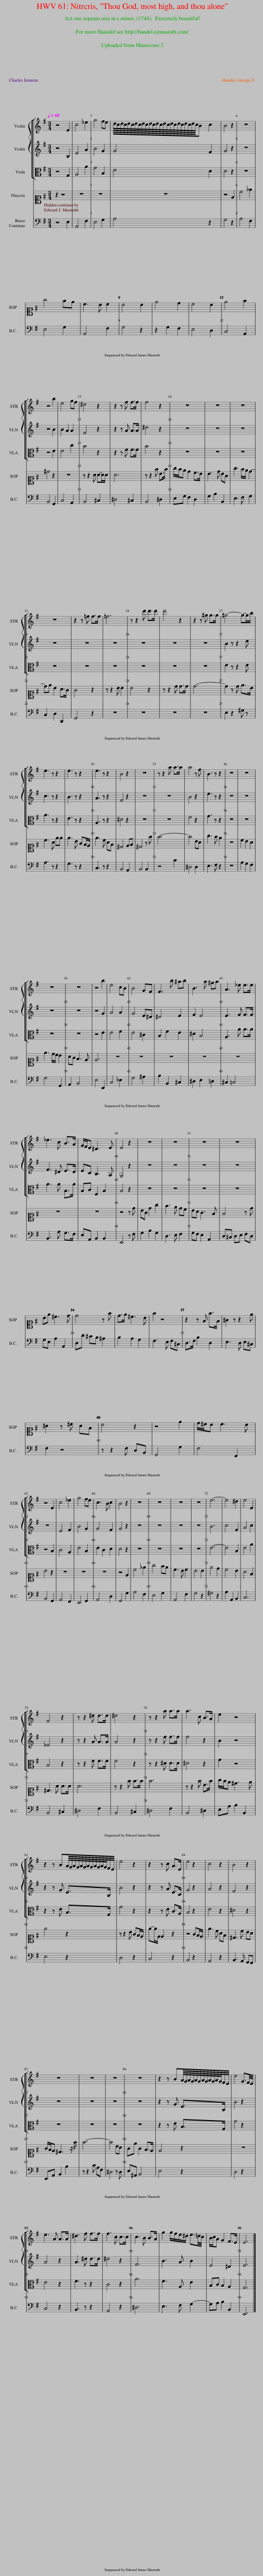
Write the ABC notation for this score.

X:1
%%score [ { 1 2 } 3 ] 4 5 6 7 { 8 9 }
L:1/8
Q:1/4=60
M:3/4
I:linebreak $
K:G
V:1 treble
V:2 treble
V:3 alto
V:4 alto1
V:5 bass
V:6 bass
V:7 bass-8
V:8 treble
V:9 bass
V:1
 z4 E2 | c4 _e2 | g4 fe | d/8c/8d/8c/8d/8c/8d/8c/8d/8c/8d/8c/8d/8c/8d/8c/8d/8c/8d/8c/8d/8c/8d/8c/8B c2 | B4 z2 | %5
 z6 |$ z6 | z6 | z6 | z6 | %10
 z6 | z6 |$ z4 b2 | e4 gf | ^d4 z2 | %15
 z2 z f f>f | f4 z2 | z6 | z6 | z6 |$ %20
 z6 | z2 z =f f>f | =f6 | z z2 d' d'>d' | d'4 z2 | %25
 z2 z ^g g>g | ^g4- g-g/b/ |$ e3 z z2 | e3 z z2 | e3 z z2 | %30
 B4 z2 | z6 | z z2 a a>a | a4 z f | B3 z z2 | %35
 z6 | z6 |$ z6 | z6 | z4 b2 | %40
 e4 cB | B4 GF | F3 b ^ab | B3 a ^ga | A3 _e e>e |$ %45
 _e3 c B>A | G/F/E ^D3 E | E4 z2 | z6 | z6 | %50
 z6 | z6 |$ z6 | z6 | z6 | %55
 z6 | z6 | z6 |$ z6 | z6 | %60
 z6 | z6 |$ z4 E2 | c4 _e2 | g4 fe | %65
 c3 B c2 | B4 z2 | z6 | z6 | z6 | %70
 z6 | e6- | e4 ^d2 | e4 E2 |$ F4 z2 | %75
 z z2 ^d d>d | ^d4 z2 | z z2 a a>a | a3 c B>A | e2 z4 |$ %80
 z2 z BA/8G/8A/8G/8A/8G/8A/8G/8A/8G/8A/8G/8F/4E/4 | e4 z2 | z2 z c A>E | e4 z2 | c4 z2 | %85
 B4 z2 |$ z6 | z6 | z6 | z6 | %90
 z2 z BA/8G/8A/8G/8A/8G/8A/8G/8A/8G/8A/8G/8F/4E/4 | e4 G3/2F/4E/4 |$ e3 A A>A | ^d3 f f>f | f3 c c>c | %95
 c3 B B>A | g2 g/f/e/^d/ e3/2=d/4c/4 | B/c/A G2 F>E | E6 |] %99
V:2
 z4 B,2 | E4 A2 | B4 G2 | G4 F2 | G4 z2 | %5
 z6 |$ z6 | z6 | z6 | z6 | %10
 z6 | z6 |$ z4 B2 | B2 A2 A2 | F4 z2 | %15
 z2 z A A>A | ^d4 z2 | z6 | z6 | z6 |$ %20
 z6 | z6 | z6 | z6 | z6 | %25
 z6 | B2 z z2 e |$ c3 z z2 | B3 z z2 | A3 z z2 | %30
 F4 z2 | z6 | z6 | B4 z2 | e3 z z2 | %35
 z6 | z6 |$ z6 | z6 | z4 G2 | %40
 A4 A2 | G4 E^D | ^D4 E2 | F2 E4 | E3 F F>F |$ %45
 F3 ^D E>D | EC B,3 A, | G,4 z2 | z6 | z6 | %50
 z6 | z6 |$ z6 | z6 | z6 | %55
 z6 | z6 | z6 |$ z6 | z6 | %60
 z6 | z6 |$ z6 | E4 F2 | B4 G2 | %65
 G4 F2 | G4 z2 | z6 | z6 | z6 | %70
 z6 | B6 | c4 F2 | A4 c2 |$ _E4 z2 | %75
 z z2 A A>A | A4 z2 | z z2 f f>f | f4 z2 | B2 z4 |$ %80
 z2 z G E>B, | B4 z2 | z2 z A E>C | G4 z2 | A4 z2 | %85
 F4 z2 |$ z6 | z6 | z6 | z6 | %90
 z2 z G E>B, | B4 z2 |$ A4 z2 | A3 ^d d>d | ^d4 z2 | %95
 F6 | B3 A B2 | E4 ^D2 | E6 |] %99
V:3
 z4 G,2 | A,4 A2 | G4 B,2 | E4 D2 | D4 z2 | %5
 z6 |$ z6 | z6 | z6 | z6 | %10
 z6 | z6 |$ z4 E2 | E4 c2 | B4 z2 | %15
 z2 z F F>F | B4 z2 | z6 | z6 | z6 |$ %20
 z6 | z6 | z6 | z6 | z6 | %25
 z6 | E2 z z2 E |$ A3 z z2 | E3 z z2 | A,3 z z2 | %30
 ^D4 z2 | z6 | z6 | F4 z2 | G3 z z2 | %35
 z6 | z6 |$ z6 | z6 | z4 E2 | %40
 E4 F2 | E4 ^C2 | B,2 F2 E2 | ^D2 B,4 | A,3 A A>A |$ %45
 A3 A B,>A | B,C F,2 B,2 | B,4 z2 | z6 | z6 | %50
 z6 | z6 |$ z6 | z6 | z6 | %55
 z6 | z6 | z6 |$ z6 | z6 | %60
 z6 | z6 |$ z4 B,2 | C4 A,2 | E4 B,2 | %65
 E2 C2 D2 | D4 z2 | z6 | z6 | z6 | %70
 z6 | E6- | E4 B,2 | E4 A2 |$ B,4 z2 | %75
 z z2 F F>F | F4 z2 | z z2 ^D D>D | ^D4 z2 | G2 z4 |$ %80
 z2 z E B,>G, | G4 z2 | z2 z E C>A, | B,4 z2 | E4 z2 | %85
 ^D4 z2 |$ z6 | z6 | z6 | z6 | %90
 z2 z E B,>G, | G4 z2 |$ E4 z2 | F3 z z2 | C4 z2 | %95
 A6 | F3 A, E2 | B,C B,2 A,2 | G,6 |] %99
V:4
 z2 z4 | z6 | z6 | z6 | z4 E2 | %5
 c4 _e2 |$ g4 fe | c3 B c2 | B4 B2 | e4 d2 | %10
 c4 B2 | e4 f2 |$ ^d4 z2 | z6 | z z2 A A-A/A/ | %15
 A6 | z z2 f B>f | g/f/e d2 c>B | B3 d BG | g3 f/e/ d2- |$ %20
 de B2 A>G | G4 z2 | z z2 B B2 | B4 z2 | z z2 d d>d | %25
 d6- | d2 z d e>B |$ c3 A ee | e3 B GF/E/ | e3 c AF | %30
 ^D4 EF | ^D4 z f | f6- | f4 BA | g3 f e2 | %35
 z6 | c2 B2 A2 |$ e3 d/c/ B2 | AG F3 E | E6 | %40
 z6 | z6 | z6 | z6 | z6 |$ %45
 z6 | z6 | z4 z d | BG d2 g2 | f3 e dc | %50
 BA G3 F | F4 z d |$ Be ^c3 d | d4 z f | d>e ^c3 B | %55
 f2 z4 | z2 z F f>F | ^G2 z z2 e |$ ^A2 z ^c AF | B4 z2 | %60
 z4 e2 | d/^c/B c3 B |$ B4 z2 | z6 | z6 | %65
 z6 | z4 E2 | c4 _e2 | g4 fe | c3 B c2 | %70
 B4 B2 | e4 d2 | c4 B2 | A4 F2 |$ ^D3 A A>A | %75
 A6 | z z2 f f>f | f6 | z z2 f B>f | g/f/e ^d3 e |$ %80
 e4 z2 | z z2 B GF/E/ | e-e/E/ E2 z2 | z4 GF/E/ | e3 c AF | %85
 ^D3 c BA |$ G/F/E ^D3 z/ f/ | f6- | f4 BA | Ge G2 F>E | %90
 E4 z2 | z6 |$ z6 | z6 | z6 | %95
 z6 | z6 | z6 | z6 |] %99
V:5
 z4 E,2 | A,,4 F,2 | E,4 G,2 | A,4 z2 | G,4 z2 | %5
 A,4 F,2 |$ E,4 G,2 | A,,4 F,2 | G,4 z2 | z2 G,2 F,2 | %10
 E,4 D,2 | C,4 A,,2 |$ B,,4 G,,2 | C,4 A,,2 | B,,4 ^C,2 | %15
 ^D,4 ^C,2 | B,,4 ^D,2 | E,G, F,2 D,2 | G,2 B,2 B,,2 | E,3 F, G,2 |$ %20
 C,2 D,2 D,,2 | G,,4 z2 | z6 | z6 | z6 | %25
 z6 | E,2 z2 ^G, z |$ A,3 z z2 | G,3 z z2 | C,3 z z2 | %30
 B,,4 A,,2 | B,,4 B,,2 | z4 C2 | ^D,4 D,2 | E,3 F, z2 | %35
 z6 | A,2 G,2 F,2 |$ G,4 G,,2 | A,,2 B,,4 | E,4 E,,2 | %40
 C,4 _E,2 | G,4 ^A,2 | B,2 B,,2 ^C,2 | ^D,2 E,2 =D,2 | ^C,2 =C,4 |$ %45
 B,,3 A, G,>F, | E,A,, B,,2 B,,2 | E,,4 z F, | G,2 B,2 G,2 | D,3 E, F,2 | %50
 G,F, E,2 A,,2 | D,^C, D,E, F,D, |$ G,E, A,2 A,,2 | D,D ^CB, ^A,2 | B,2 A,2 G,2 | %55
 F,3 E, F,^C, | D,>F, B,2 D,2 | E,3 D, E,^C, |$ F,2 z4 | z z2 F, D,B,, | %60
 G,,4 G,2 | F,4 F,,2 |$ B,,4 G,,2 | A,,4 F,,2 | E,,4 G,,2 | %65
 A,,4 D,2 | G,,4 G,2 | A,4 F,2 | E,4 G,2 | A,,4 F,2 | %70
 G,4 z2 | ^G,4 z2 | A,2 A,,2 B,,2 | C,6 |$ B,,4 ^C,2 | %75
 ^D,4 F,2 | B,,4 ^C,2 | ^D,4 F,2 | B,,4 ^D,2 | E,A, B,2 B,,2 |$ %80
 E,4 z2 | D,4 z2 | C,4 z2 | B,,4 z2 | A,,4 z2 | %85
 B,,3 A,, G,,F,, |$ E,,A,, B,,2 B,2 | z z2 C A,F, | ^D,4 z D, | E,^A,, B,,4 | %90
 E,4 z2 | D,4 z2 |$ C,4 z2 | B,,3 z z2 | A,,4 z2 | %95
 ^D,6 | E,3 F, G,2- | G,A, B,2 B,,2 | E,,6 |] %99
V:6
 z4 E,2 | A,,4 F,2 | E,4 G,2 | A,4 z2 | G,4 z2 | %5
 z6 |$ z6 | z6 | z6 | z6 | %10
 z6 | z6 |$ z4 G,,2 | C,4 A,,2 | B,,4 ^C,2 | %15
 ^D,4 ^C,2 | B,,4 z2 | z6 | z6 | z6 |$ %20
 z6 | z6 | z6 | z6 | z6 | %25
 z6 | E,2 z2 ^G, z |$ A,3 z z2 | G,3 z z2 | C,3 z z2 | %30
 B,,4 A,,2 | z6 | z4 C2 | ^D,4 D,2 | E,3 z z2 | %35
 z6 | z6 |$ z6 | z6 | z4 E,,2 | %40
 C,4 _E,2 | G,4 ^A,2 | B,2 B,,2 ^C,2 | ^D,2 E,2 =D,2 | ^C,2 =C,4 |$ %45
 B,,3 A, G,-G,/F,/ | E,A,, B,,2 B,,2 | E,,4 z z | z6 | z6 | %50
 z6 | z6 |$ z6 | z6 | z6 | %55
 z6 | z6 | z6 |$ z6 | z6 | %60
 z6 | z6 |$ z4 G,,2 | A,,4 F,,2 | E,,4 G,,2 | %65
 A,,4 D,2 | G,,4 z2 | z6 | z6 | z6 | %70
 z6 | ^G,4 z2 | A,2 A,,2 B,,2 | C,6 |$ B,,4 ^C,2 | %75
 ^D,4 F,2 | B,,4 z2 | z2 z z/ z/4 z/8 z/8 F,2 | B,,4 ^D,2 | E, z z4 |$ %80
 z2 z z/ z/4 z/8 z/8 z2 | D,4 z2 | C,4 z2 | B,,4 z2 | A,,4 z2 | %85
 B,,3 A,, z2 |$ z6 | z6 | z6 | z6 | %90
 z2 z/ z/4 z/8 z/8 z z2 | D,4 z2 |$ C,4 z2 | B,,3 z z2 | A,,4 z2 | %95
 ^D,6 | E,3 F, G,2- | G,A, B,2 B,,2 | E,,6 |] %99
V:7
 z4 E,2 | A,,4 F,2 | E,4 G,2 | A,4 z2 | G,4 z2 | %5
 z6 |$ z6 | z6 | z6 | z6 | %10
 z6 | z6 |$ z4 G,,2 | C,4 A,,2 | B,,4 ^C,2 | %15
 ^D,4 ^C,2 | B,,4 z2 | z6 | z6 | z6 |$ %20
 z6 | z6 | z6 | z6 | z6 | %25
 z6 | E,2 z2 ^G, z |$ A,3 z z2 | G,3 z z2 | C,3 z z2 | %30
 B,,4 A,,2 | z6 | z4 C2 | ^D,4 D,2 | E,3 z z2 | %35
 z6 | z6 |$ z6 | z6 | z4 E,,2 | %40
 C,4 _E,2 | G,4 ^A,2 | B,2 B,,2 ^C,2 | ^D,2 E,2 =D,2 | ^C,2 =C,4 |$ %45
 B,,3 A, G,-G,/F,/ | E,A,, B,,2 B,,2 | E,,4 z z | z6 | z6 | %50
 z6 | z6 |$ z6 | z6 | z6 | %55
 z6 | z6 | z6 |$ z6 | z6 | %60
 z6 | z6 |$ z4 G,,2 | A,,4 F,,2 | E,,4 G,,2 | %65
 A,,4 D,2 | G,,4 z2 | z6 | z6 | z6 | %70
 z6 | ^G,4 z2 | A,2 A,,2 B,,2 | C,6 |$ B,,4 ^C,2 | %75
 ^D,4 F,2 | B,,4 z2 | z2 z z/ z/4 z/8 z/8 F,2 | B,,4 ^D,2 | E, z z4 |$ %80
 z2 z z/ z/4 z/8 z/8 z2 | D,4 z2 | C,4 z2 | B,,4 z2 | A,,4 z2 | %85
 B,,3 A,, z2 |$ z6 | z6 | z6 | z6 | %90
 z2 z/ z/4 z/8 z/8 z z2 | D,4 z2 |$ C,4 z2 | B,,3 z z2 | A,,4 z2 | %95
 ^D,6 | E,3 F, G,2- | G,A, B,2 B,,2 | E,,6 |] %99
V:8
 z4 E2 | [CA]4 [^DF]2 | E4 [B-f][Be] | d/8c/8d/8c/8d/8c/8d/8c/8d/8c/8d/8c/8d/8c/8d/8c/8d/8c/8d/8c/8d/8c/8d/8c/8B c2 | z2 z4 | %5
 [EG]4 [B,^DFAB]2 |$ [EGBe]4 [EGB]2 | [C-E-G-d]/8[C-E-G-c]/8[C-E-G-d]/8[C-E-G-c]/8[C-E-G-d]/8[C-E-G-c]/8[C-E-G-d]/8[C-E-G-c]/8[C-E-G-d]/8[C-E-G-c]/8[C-E-G-d]/8[C-E-G-c]/8[C-E-G-d]/8[C-E-G-c]/8[C-E-G-d]/8[C-E-G-c]/8[C-E-G-d]/8[C-E-G-c]/8[C-E-G-d]/8[C-E-G-c]/8[C-E-G-d]/8[C-E-G-c]/8[CE-G-d]/8[E-G-c]/8[EGB]/-[EGB]/4-[EGB-]/8B/8 [CFA]2 | [DG]4 [DG]2 | [EGB]2 [EGB]2 [DFA]2 | %10
 [CEG]4 [DF]2 | [EB]2 [A,CEAc]2 [CFAc]2 |$ [^DFB]4 G2 | [B,B]2 [A,A]2 GF | ^D4 [^CE]2 | %15
 [^DF]4 [DF]2 | [^DF]4 D2 | [EGB]2 [DFA]2 [DFA]2 | [DG]2 [DG]2 D2 | [EGBe]3 [FA] [DGB]2 |$ %20
 [CEG]2 [DG]2 [DF]-[DF]/-[CDF]/ | D4 z2 | [D=F^GB]4 z2 | [D=F_A]4 z2 | [D=F_A]6 | %25
 [D=F^GB]6 | [E^GB]2 z2 [EGB] z |$ [CE]3 z z2 | [EG]3 z z2 | [CEAc]3 z z2 | %30
 z4 EF | ^D4 D2 | [^DFAc]4 [DFAc]2 | _E2- E-[Ec]/-[Ec]/4-[Ec-]/8c/8 BA | E3 ^D [EGB]2 | %35
 z6 | E2 E2 ^D2 |$ [EGB]2 [EG]2 [EG]2 | [FA][EG] E2 [^DF]2 | z4 [Be]2 | %40
 [Cc]4 [^D-F-c][DFB] | E4 [EG][^DF] | [^DF]2 D2 ^AB | z4 _A2 | _D2 [CEA]4 |$ %45
 ^D3 z z2 | EC ^D2 D z | E4 z [DFA] | [DG]D [DGB]2 [DGBd]2 | [DFAd]3 [CEGc] [DFAd][DFAc] | %50
 [GB][FA] [EG]2 ^C[A,CF] | [DFA][^CEA] [DFA][CEGA] [DFA][DFA] |$ [DG][EGB] [^CEA] z [CE]D | [DFA][FAd] [FA][DBd] [F^A-][FA] | [DFB]2 [^CFA]2 [EG]2 | %55
 [F^A^c]3 [^CE] [CF]C | [DFB]3 [DF] [DF] z/ D/ | E3 [E^G] z [^CEA^c] |$ E2 z [F^A] F^C | [DF]2- [DF][DF] DB, | %60
 [E-G][^DE] E z [EGB]2 | [^CF^A]2 [CFA]2 [CFA][^DFB] |$ [^DFB]4 z2 | [CA]4 [^DA]2 | [Ge]4 [E-B-f][EBe] | %65
 z2 z4 | z2 z4 | [EA]4 [^DFA]2 | [EGBe]4 [G-B-f][GBe] | [CE]4 [DFA]2 | %70
 [DG]4 [DG]2 | _A4 [E^GB]2 | [CEAc]2 [CAce]2 ^D2 | [Cc]4 C2 |$ [B^d]2- [Bd]-[B,^DFBd]/-[B,DFBd]/4-[B,-D-F-Bd]/8[B,DF]/8 [^CFA]2 | %75
 [B,^DF]4 [B,DF]2 | [B,^D]3 [B,DFAB^d] [^CFA^c]2 | [^DFB^d]3 [B,FABd] [B,FABd]2 | [B,FAB^d]4 [B,^DFA]2 | [EG]/F/[EA] [^DFB]2 [DFB] z |$ %80
 [EGBe]3 [GB][E-A]/8[E-G]/8[E-A]/8[E-G]/8[E-A]/8[E-G]/8[E-A]/8[E-G]/8[E-A]/8[E-G]/8[E-A]/8[EG]/8[B,-F]/4[B,E]/4 | E4 z2 | [Ec]4 z2 | [EB]4 z2 | C4 z2 | %85
 ^D3 z [EG][DF] |$ z4 ^D2 | [CFAc]3 [FAcf] [FAc][FA] | [A,^DFAB^d]4 z [A,DFABd] | E[E^A] E2 ^D-D/ z/ | %90
 z z2 [GB][E-A]/8[E-G]/8[E-A]/8[E-G]/8[E-A]/8[E-G]/8[E-A]/8[E-G]/8[E-A]/8[E-G]/8[E-A]/8[EG]/8[B,-F]/4[B,E]/4 | E3 z z2 |$ [Cc]4 z2 | [B,^D]4 z2 | [^DFAc_e]4 z2 | %95
 _E3 E z2 | G2 z2 G2 | B,/C/ z E2 z/ z E/ | E6 |] %99
V:9
 z4 [E,G,B,]2 | [A,,E,]4 [F,A,]2 | [E,G,B,]4 G,2 | A,4 [D,F,]2 | [G,B,]4 [E,G,B,]2 | %5
 A,4 [F,A,]2 |$ [E,G,B,]4 [G,B,]2 | [A,,E,]3 [A,,E,B,] F,2 | [G,B,]4 [G,B,]2 | [G,B,]2 [G,B,]2 [F,A,]2 | %10
 [E,G,]4 [D,B,]2 | [C,E,]4 [A,,F,A,]2 |$ [B,,F,B,]4 [G,,E,B,]2 | [C,E,E]4 [A,,C]2 | [B,,F,B,]4 [^C,E,A,]2 | %15
 [^D,F,A,]4 [F,A,]2 | [B,,F,B,]4 [^D,B,]2 | E,G, [F,A,]2 [D,F,A,]2 | [G,B,]2 B,2 [B,,G,]2 | [E,G,B,]3 [F,A,] [G,B,]2 |$ %20
 [C,E,G,]2 [D,G,B,]2 [D,,D,F,A,]2 | [G,,G,B,]4 z2 | [=F,^G,B,]4 z2 | [=F,^G,B,]4 z2 | [=F,^G,B,]6 | %25
 [^E,^G,B,]6 | [^G,B,]2 z2 [G,B,] z |$ A,3 z z2 | [G,B,]3 z z2 | [C,E,A,]3 z z2 | %30
 [B,,^D,F,B,]4 [A,,A,C]2 | [B,,F,B,]4 [B,,F,]2 | [^D,F,A,C]4 C2 | [^D,F,A,C]4 [D,F,^D]2 | [E,G,B,]3 [F,A,] [G,B,]2 | %35
 z6 | [A,C]2 [G,B,]2 [F,A,]2 |$ [G,B,]2 [E,G,B,]2 [G,,G,B,]2 | [A,,-F,C-][A,,E,C] B,,2- [B,,F,B,]-[B,,F,B,]/-[B,,F,B,]/4-[B,,F,-B,-]/8[F,B,]/8 | [E,G,B,]4 [E,,E,G,B,]2 | %40
 [C,E,A,]4 [^D,-F,-A,-C][D,F,A,B,] | [G,B,]4 [^A,^C]2 | B,2 [B,,F,B,]2 [^C,-E,-^A,^C-][C,E,C] | [^D,F,B,]2 [E,B,]2 [=D,^G,B,]2 | [^C,E,A,]2 [=C,E,A,]4 |$ %45
 [B,,F,A,]3 A, G,-G,/F,/ | [E,B,][A,,E,] [B,,F,B,]2 [B,,-F,B,]B,, | [E,,B,,G,]4 z [F,A,] | [G,B,][G,B,] B,2 [G,B,]2 | [D,F,A,]3 [E,G,] [F,A,][F,A,] | %50
 [G,B,][F,A,] [E,G,B,]2 A,,2 | [D,A,][^C,A,] [D,A,][E,A,] [F,A,][D,A,] |$ [G,B,][E,G,] A,2 [A,,A,]2 | [D,F,A,]D ^CB, ^A,2 | B,2 A,2 [G,B,]2 | %55
 [F,^A,^C]2 z [E,A,] [F,A,][^C,E,_B,] | [D,B,]-[D,B,]/[F,B,]/ [B,,F,B,][F,B,] [D,-F,B,]D,/-[D,F,B,]/ | [E,^G,B,]3 [D,G,B,D] E,[^C,E,A,] |$ [F,^A,^C]2 z C [A,C][F,A,] | B,2- B,[F,B,] [D,F,B,][B,,D,F,] | %60
 [G,B,][G,B,] [E,G,-B,-][G,B,] [G,B,]2 | [F,^A,]2 [F,A,]2 [F,,-F,-A,][F,,B,,F,B,] |$ [B,,F,B,]4 [G,,E,G,B,]2 | [A,,E,]4 [F,,^D,]2 | [E,,E,G,B,]4 [G,,E,G,]2 | %65
 [A,,E,C]4 [D,F,]2 | [G,,D,G,B,]4 [E,G,B,]2 | [A,C]4 [F,A,]2 | [E,G,B,]4 [G,B,]2 | [A,,E,]4 [F,A,C]2 | %70
 [G,B,]4 B,2 | [E,^G,B,]4 [B,D]2 | A,2 [A,,E,]2 [B,,F,]2 | [C,E,A,]4 A,2 |$ [B,,F,]2- [B,,F,][B,,F,A,] [^C,F,A,]2 | %75
 [^D,F,A,]4 [F,A,]2 | [B,,F,A,]3 [B,,F,A,] [^C,F,A,]2 | [^D,F,B,]3 [F,A,] [F,A,]2 | [B,,F,A,]4 [^D,F,A,]2 | E,A, B,2 [B,,-F,B,]B,, |$ %80
 [E,,E,G,B,]3 E B,-B,/G,/ | [D,G,B,D]4 z2 | [C,A,]4 z2 | [B,,E,G,]4 z2 | [A,,E,A,]4 z2 | %85
 [B,,F,B,]3 [A,,^D,F,A,C] [G,,E,G,B,][F,,D,F,A,] |$ [E,,-G,]/[E,,F,]/[A,,E,A,C] [B,,^D,F,B,]2 [B,,F,B,]2 | [F,A,]3 C [A,C][F,A,C] | [^D,B,]4 z [D,B,] | [E,G,B,][^A,,E,] [B,,E,G,B,]2 [^D,F,B,]-[D,F,B,]/ z/ | %90
 [E,G,B,]2- [E,G,B,]/-[E,G,B,]/4-[E,G,B,]/8 z/8 E B,-B,/G,/ | [D,G,B,D]3 z z2 |$ [C,E,A,]4 z2 | [B,,F,A,]4 z2 | [A,,C,F,A,]4 z2 | %95
 [^D,F,A,C]4 D,2 | [E,G,B,]3 [F,A,] [G,B,]2 | G,A, [B,,E,G,]2 [B,,,B,,^D,F,B,]2 | [E,,B,,E,G,]6 |] %99
